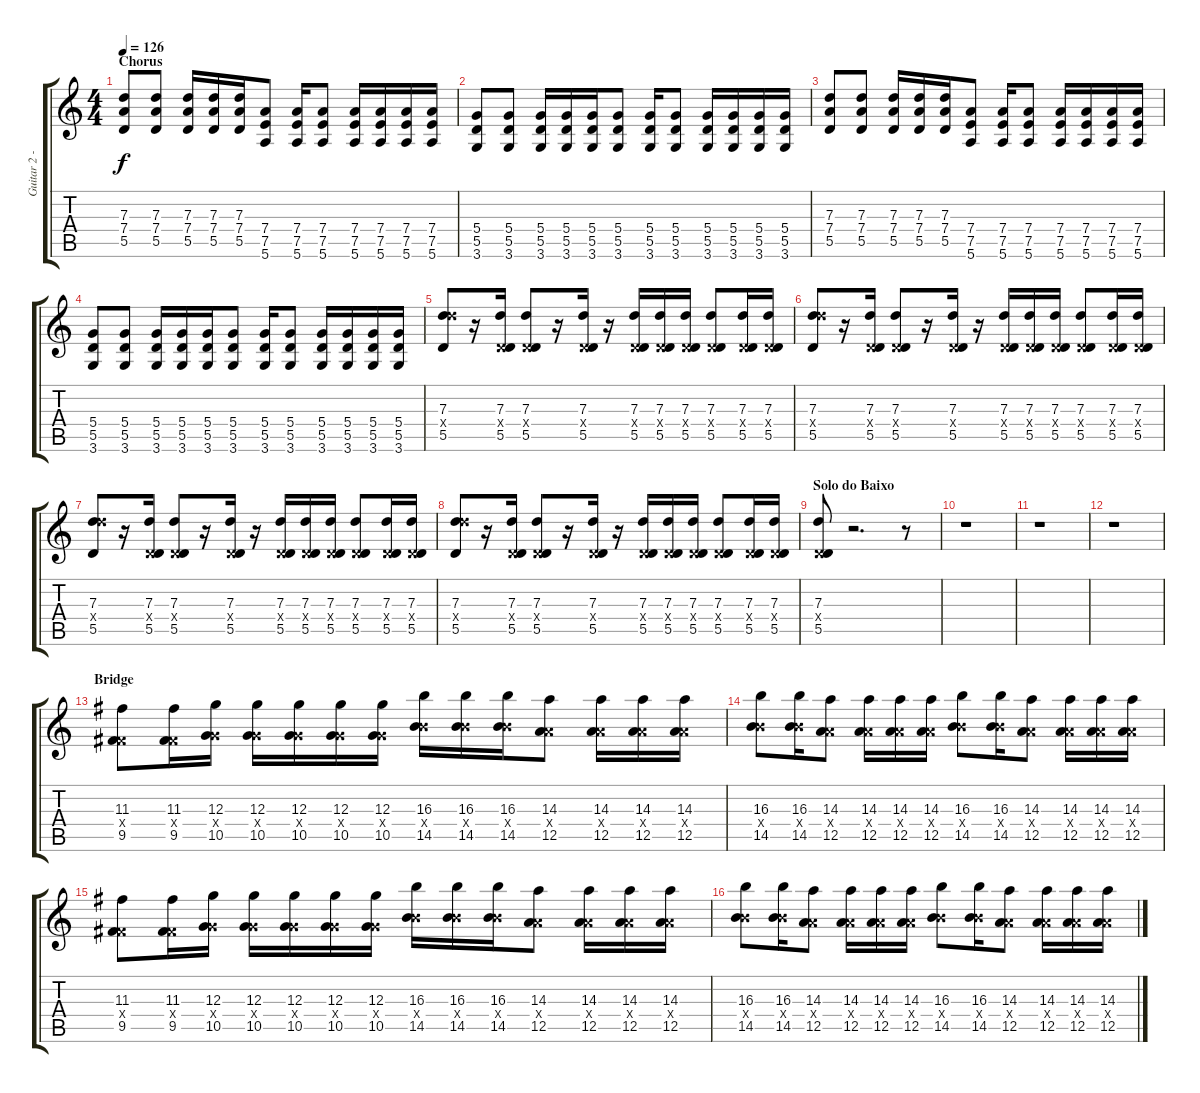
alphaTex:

\track ("Guitar 2 - Erik" "Guitar 2 -") {instrument distortionguitar}
\staff {score tabs}
\tuning (E4 B3 G3 D3 A2 E2) {hide}
\ts (4 4)
\section ("" "Chorus")
\tempo 126
\clef g2
\ks c
(7.3 7.4 5.5).8{dy f} (7.3 7.4 5.5).8 (7.3 7.4 5.5).16 (7.3 7.4 5.5).16 (7.3 7.4 5.5).16 (7.4 7.5 5.6).8 (7.4 7.5 5.6).16 (7.4 7.5 5.6).8 (7.4 7.5 5.6).16 (7.4 7.5 5.6).16 (7.4 7.5 5.6).16 (7.4 7.5 5.6).16 |
(5.4 5.5 3.6).8 (5.4 5.5 3.6).8 (5.4 5.5 3.6).16 (5.4 5.5 3.6).16 (5.4 5.5 3.6).16 (5.4 5.5 3.6).8 (5.4 5.5 3.6).16 (5.4 5.5 3.6).8 (5.4 5.5 3.6).16 (5.4 5.5 3.6).16 (5.4 5.5 3.6).16 (5.4 5.5 3.6).16 |
(7.3 7.4 5.5).8 (7.3 7.4 5.5).8 (7.3 7.4 5.5).16 (7.3 7.4 5.5).16 (7.3 7.4 5.5).16 (7.4 7.5 5.6).8 (7.4 7.5 5.6).16 (7.4 7.5 5.6).8 (7.4 7.5 5.6).16 (7.4 7.5 5.6).16 (7.4 7.5 5.6).16 (7.4 7.5 5.6).16 |
(5.4 5.5 3.6).8 (5.4 5.5 3.6).8 (5.4 5.5 3.6).16 (5.4 5.5 3.6).16 (5.4 5.5 3.6).16 (5.4 5.5 3.6).8 (5.4 5.5 3.6).16 (5.4 5.5 3.6).8 (5.4 5.5 3.6).16 (5.4 5.5 3.6).16 (5.4 5.5 3.6).16 (5.4 5.5 3.6).16 |
(7.3 12.4{x} 5.5).8 r.16 (7.3 0.4{x} 5.5).16 (7.3 0.4{x} 5.5).8 r.16 (7.3 0.4{x} 5.5).16 r.16 (7.3 0.4{x} 5.5).16 (7.3 0.4{x} 5.5).16 (7.3 0.4{x} 5.5).16 (7.3 0.4{x} 5.5).8 (7.3 0.4{x} 5.5).16 (7.3 0.4{x} 5.5).16 |
(7.3 12.4{x} 5.5).8 r.16 (7.3 0.4{x} 5.5).16 (7.3 0.4{x} 5.5).8 r.16 (7.3 0.4{x} 5.5).16 r.16 (7.3 0.4{x} 5.5).16 (7.3 0.4{x} 5.5).16 (7.3 0.4{x} 5.5).16 (7.3 0.4{x} 5.5).8 (7.3 0.4{x} 5.5).16 (7.3 0.4{x} 5.5).16 |
(7.3 12.4{x} 5.5).8 r.16 (7.3 0.4{x} 5.5).16 (7.3 0.4{x} 5.5).8 r.16 (7.3 0.4{x} 5.5).16 r.16 (7.3 0.4{x} 5.5).16 (7.3 0.4{x} 5.5).16 (7.3 0.4{x} 5.5).16 (7.3 0.4{x} 5.5).8 (7.3 0.4{x} 5.5).16 (7.3 0.4{x} 5.5).16 |
(7.3 12.4{x} 5.5).8 r.16 (7.3 0.4{x} 5.5).16 (7.3 0.4{x} 5.5).8 r.16 (7.3 0.4{x} 5.5).16 r.16 (7.3 0.4{x} 5.5).16 (7.3 0.4{x} 5.5).16 (7.3 0.4{x} 5.5).16 (7.3 0.4{x} 5.5).8 (7.3 0.4{x} 5.5).16 (7.3 0.4{x} 5.5).16 |
\section ("" "Solo do Baixo")
(7.3 0.4{x} 5.5).8 r.2{d} r.8 |
r.1 |
r.1 |
r.1 |
\section ("" "Bridge")
(11.3 4.4{x} 9.5).8 (11.3 4.4{x} 9.5).16 (12.3 5.4{x} 10.5).16 (12.3 5.4{x} 10.5).16 (12.3 5.4{x} 10.5).16 (12.3 5.4{x} 10.5).16 (12.3 5.4{x} 10.5).16 (16.3 9.4{x} 14.5).16 (16.3 9.4{x} 14.5).16 (16.3 9.4{x} 14.5).16 (14.3 7.4{x} 12.5).8 (14.3 7.4{x} 12.5).16 (14.3 7.4{x} 12.5).16 (14.3 7.4{x} 12.5).16 |
(16.3 9.4{x} 14.5).8 (16.3 9.4{x} 14.5).16 (14.3 7.4{x} 12.5).8 (14.3 7.4{x} 12.5).16 (14.3 7.4{x} 12.5).16 (14.3 7.4{x} 12.5).16 (16.3 9.4{x} 14.5).8 (16.3 9.4{x} 14.5).16 (14.3 7.4{x} 12.5).8 (14.3 7.4{x} 12.5).16 (14.3 7.4{x} 12.5).16 (14.3 7.4{x} 12.5).16 |
(11.3 4.4{x} 9.5).8 (11.3 4.4{x} 9.5).16 (12.3 5.4{x} 10.5).16 (12.3 5.4{x} 10.5).16 (12.3 5.4{x} 10.5).16 (12.3 5.4{x} 10.5).16 (12.3 5.4{x} 10.5).16 (16.3 9.4{x} 14.5).16 (16.3 9.4{x} 14.5).16 (16.3 9.4{x} 14.5).16 (14.3 7.4{x} 12.5).8 (14.3 7.4{x} 12.5).16 (14.3 7.4{x} 12.5).16 (14.3 7.4{x} 12.5).16 |
(16.3 9.4{x} 14.5).8 (16.3 9.4{x} 14.5).16 (14.3 7.4{x} 12.5).8 (14.3 7.4{x} 12.5).16 (14.3 7.4{x} 12.5).16 (14.3 7.4{x} 12.5).16 (16.3 9.4{x} 14.5).8 (16.3 9.4{x} 14.5).16 (14.3 7.4{x} 12.5).8 (14.3 7.4{x} 12.5).16 (14.3 7.4{x} 12.5).16 (14.3 7.4{x} 12.5).16
